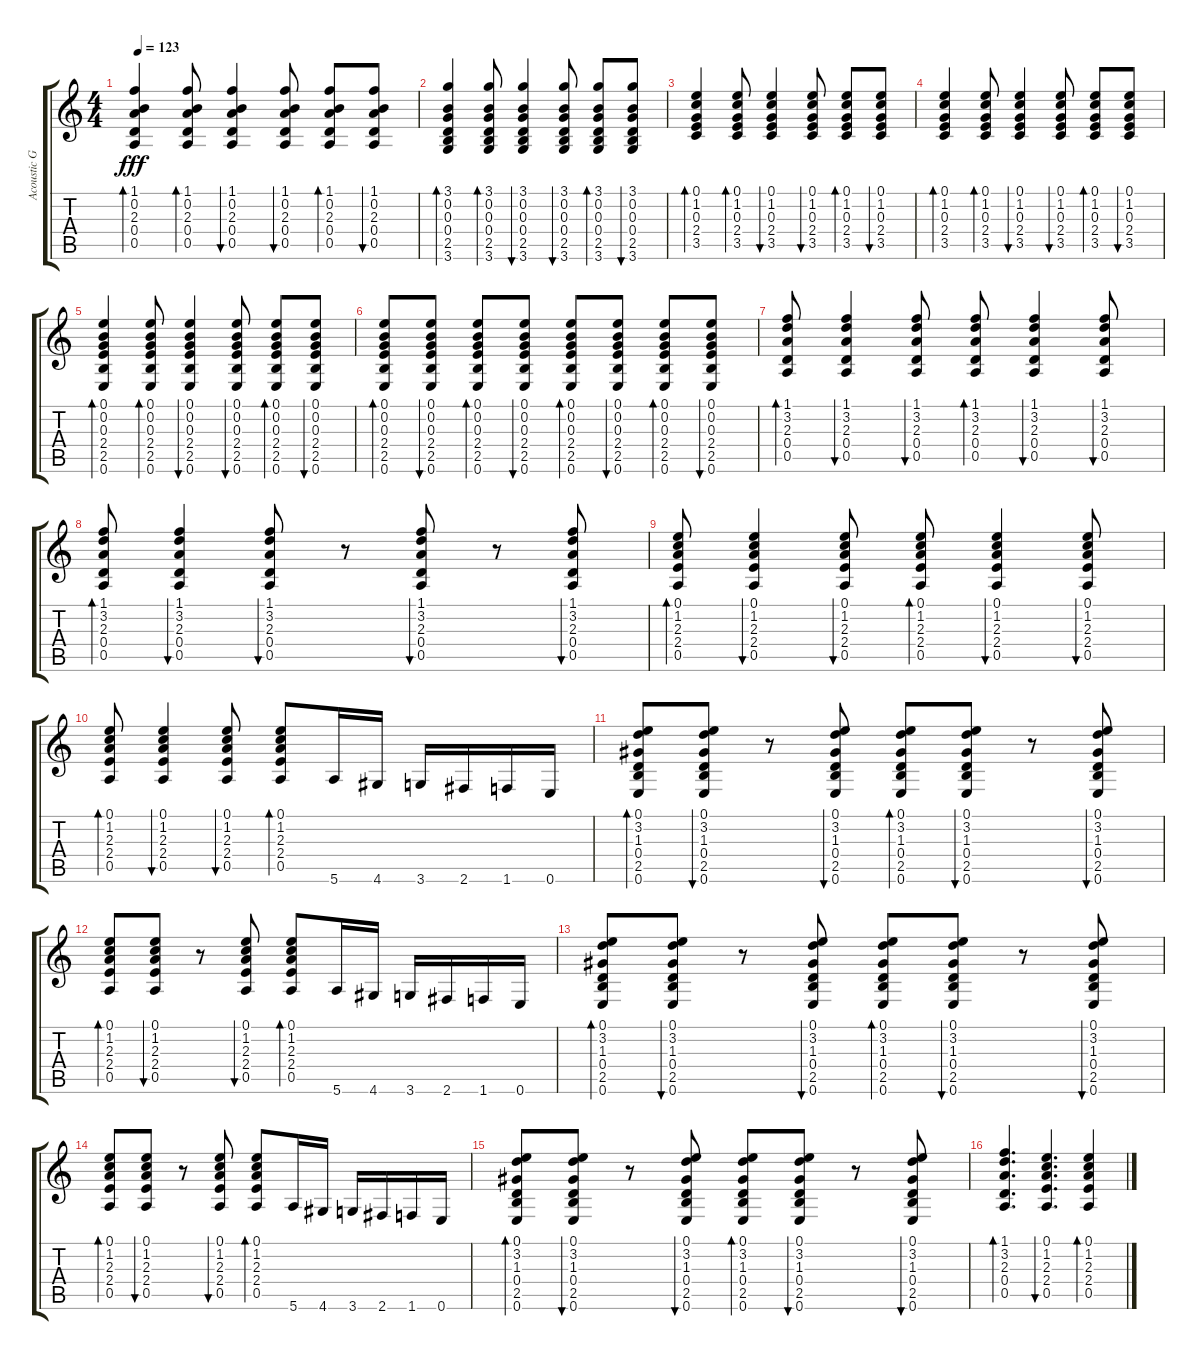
\track ("Acoustic Gtr." "Acoustic G") {instrument acousticguitarsteel}
\staff {score tabs}
\tuning (E4 B3 G3 D3 A2 E2) {hide}
\ts (4 4)
\tempo 123
\clef g2
\ks c
(1.1 0.2 2.3 0.4 0.5).4{bd 60 dy fff} (1.1 0.2 2.3 0.4 0.5).8{bd 60} (1.1 0.2 2.3 0.4 0.5).4{bu 60} (1.1 0.2 2.3 0.4 0.5).8{bu 60} (1.1 0.2 2.3 0.4 0.5).8{bd 60} (1.1 0.2 2.3 0.4 0.5).8{bu 60} |
(3.1 0.2 0.3 0.4 2.5 3.6).4{bd 60} (3.1 0.2 0.3 0.4 2.5 3.6).8{bd 60} (3.1 0.2 0.3 0.4 2.5 3.6).4{bu 60} (3.1 0.2 0.3 0.4 2.5 3.6).8{bu 60} (3.1 0.2 0.3 0.4 2.5 3.6).8{bd 60} (3.1 0.2 0.3 0.4 2.5 3.6).8{bu 60} |
(0.1 1.2 0.3 2.4 3.5).4{bd 60} (0.1 1.2 0.3 2.4 3.5).8{bd 60} (0.1 1.2 0.3 2.4 3.5).4{bu 60} (0.1 1.2 0.3 2.4 3.5).8{bu 60} (0.1 1.2 0.3 2.4 3.5).8{bd 60} (0.1 1.2 0.3 2.4 3.5).8{bu 60} |
(0.1 1.2 0.3 2.4 3.5).4{bd 60} (0.1 1.2 0.3 2.4 3.5).8{bd 60} (0.1 1.2 0.3 2.4 3.5).4{bu 60} (0.1 1.2 0.3 2.4 3.5).8{bu 60} (0.1 1.2 0.3 2.4 3.5).8{bd 60} (0.1 1.2 0.3 2.4 3.5).8{bu 60} |
(0.1 0.2 0.3 2.4 2.5 0.6).4{bd 60} (0.1 0.2 0.3 2.4 2.5 0.6).8{bd 60} (0.1 0.2 0.3 2.4 2.5 0.6).4{bu 60} (0.1 0.2 0.3 2.4 2.5 0.6).8{bu 60} (0.1 0.2 0.3 2.4 2.5 0.6).8{bd 60} (0.1 0.2 0.3 2.4 2.5 0.6).8{bu 60} |
(0.1 0.2 0.3 2.4 2.5 0.6).8{bd 60} (0.1 0.2 0.3 2.4 2.5 0.6).8{bu 60} (0.1 0.2 0.3 2.4 2.5 0.6).8{bd 60} (0.1 0.2 0.3 2.4 2.5 0.6).8{bu 60} (0.1 0.2 0.3 2.4 2.5 0.6).8{bd 60} (0.1 0.2 0.3 2.4 2.5 0.6).8{bu 60} (0.1 0.2 0.3 2.4 2.5 0.6).8{bd 60} (0.1 0.2 0.3 2.4 2.5 0.6).8{bu 60} |
(1.1 3.2 2.3 0.4 0.5).8{bd 60} (1.1 3.2 2.3 0.4 0.5).4{bu 60} (1.1 3.2 2.3 0.4 0.5).8{bu 60} (1.1 3.2 2.3 0.4 0.5).8{bd 60} (1.1 3.2 2.3 0.4 0.5).4{bu 60} (1.1 3.2 2.3 0.4 0.5).8{bu 60} |
(1.1 3.2 2.3 0.4 0.5).8{bd 60} (1.1 3.2 2.3 0.4 0.5).4{bu 60} (1.1 3.2 2.3 0.4 0.5).8{bu 60} r.8 (1.1 3.2 2.3 0.4 0.5).8{bu 60} r.8 (1.1 3.2 2.3 0.4 0.5).8{bu 60} |
(0.1 1.2 2.3 2.4 0.5).8{bd 60} (0.1 1.2 2.3 2.4 0.5).4{bu 60} (0.1 1.2 2.3 2.4 0.5).8{bu 60} (0.1 1.2 2.3 2.4 0.5).8{bd 60} (0.1 1.2 2.3 2.4 0.5).4{bu 60} (0.1 1.2 2.3 2.4 0.5).8{bu 60} |
(0.1 1.2 2.3 2.4 0.5).8{bd 60} (0.1 1.2 2.3 2.4 0.5).4{bu 60} (0.1 1.2 2.3 2.4 0.5).8{bu 60} (0.1 1.2 2.3 2.4 0.5).8{bd 60} 5.6.16 4.6.16 3.6.16 2.6.16 1.6.16 0.6.16 |
(0.1 3.2 1.3 0.4 2.5 0.6).8{bd 60} (0.1 3.2 1.3 0.4 2.5 0.6).8{bu 60} r.8 (0.1 3.2 1.3 0.4 2.5 0.6).8{bu 60} (0.1 3.2 1.3 0.4 2.5 0.6).8{bd 60} (0.1 3.2 1.3 0.4 2.5 0.6).8{bu 60} r.8 (0.1 3.2 1.3 0.4 2.5 0.6).8{bu 60} |
(0.1 1.2 2.3 2.4 0.5).8{bd 60} (0.1 1.2 2.3 2.4 0.5).8{bu 60} r.8 (0.1 1.2 2.3 2.4 0.5).8{bu 60} (0.1 1.2 2.3 2.4 0.5).8{bd 60} 5.6.16 4.6.16 3.6.16 2.6.16 1.6.16 0.6.16 |
(0.1 3.2 1.3 0.4 2.5 0.6).8{bd 60} (0.1 3.2 1.3 0.4 2.5 0.6).8{bu 60} r.8 (0.1 3.2 1.3 0.4 2.5 0.6).8{bu 60} (0.1 3.2 1.3 0.4 2.5 0.6).8{bd 60} (0.1 3.2 1.3 0.4 2.5 0.6).8{bu 60} r.8 (0.1 3.2 1.3 0.4 2.5 0.6).8{bu 60} |
(0.1 1.2 2.3 2.4 0.5).8{bd 60} (0.1 1.2 2.3 2.4 0.5).8{bu 60} r.8 (0.1 1.2 2.3 2.4 0.5).8{bu 60} (0.1 1.2 2.3 2.4 0.5).8{bd 60} 5.6.16 4.6.16 3.6.16 2.6.16 1.6.16 0.6.16 |
(0.1 3.2 1.3 0.4 2.5 0.6).8{bd 60} (0.1 3.2 1.3 0.4 2.5 0.6).8{bu 60} r.8 (0.1 3.2 1.3 0.4 2.5 0.6).8{bu 60} (0.1 3.2 1.3 0.4 2.5 0.6).8{bd 60} (0.1 3.2 1.3 0.4 2.5 0.6).8{bu 60} r.8 (0.1 3.2 1.3 0.4 2.5 0.6).8{bu 60} |
(1.1 3.2 2.3 0.4 0.5).4{d bd 60} (0.1 1.2 2.3 2.4 0.5).4{d bu 60} (0.1 1.2 2.3 2.4 0.5).4{bd 60}
